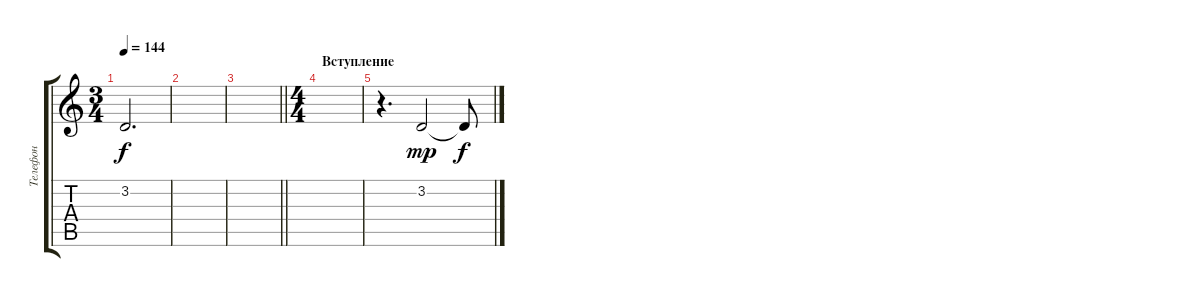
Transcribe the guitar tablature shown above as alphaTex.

\track ("Телефон" "Телефон") {instrument telephonering}
\staff {score tabs}
\tuning (E4 B3 G3 D3 A2 E2) {hide}
\ts (3 4)
\tempo 144
\clef g2
\ks c
3.2{t}.2{d dy f} |
|
\barLineRight lightlight
|
\ts (4 4)
\section ("" "Вступление")
|
r.4{d} 3.2.2{dy mp} 3.2{t}.8{dy f}
